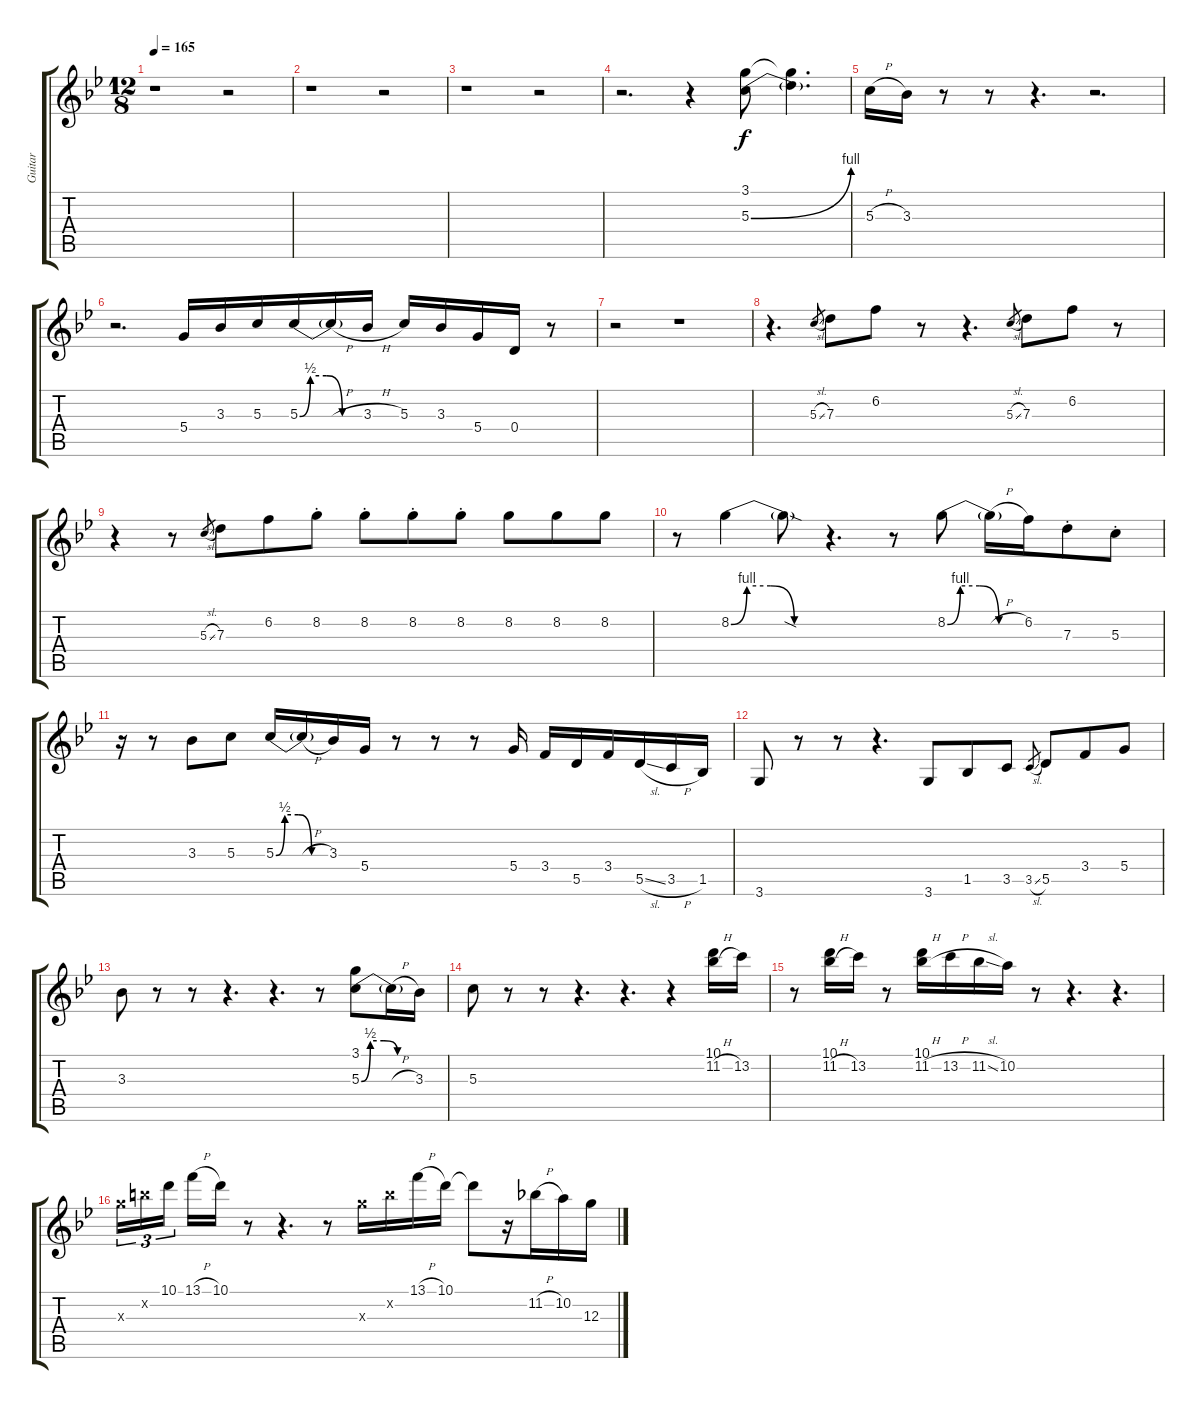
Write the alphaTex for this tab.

\track ("Guitar" "Guitar") {instrument overdrivenguitar}
\staff {score tabs}
\tuning (E4 B3 G3 D3 A2 E2) {hide}
\ts (12 8)
\tempo 165
\clef g2
\ks bb
r.1{dy f instrument overdrivenguitar} r.2 |
r.1 r.2 |
r.1 r.2 |
r.2{d} r.4 (3.1 5.3{be (bend 0 0 60 4)}).8 (3.1{t} 5.3{t}).4{d} |
5.3{h}.16 3.3.16 r.8 r.8 r.4{d} r.2{d} |
r.2{d} 5.4.16 3.3.16 5.3.16 5.3{be (custom 0 0 10 2 25 2 40 0 60 0)}.16 5.3{h t}.16 3.3{h}.16 5.3.16 3.3.16 5.4.16 0.4.16 r.8 |
r.2 r.1 |
r.4{d} 5.3{sl}.8{gr} 7.3.8 6.2.8 r.8 r.4{d} 5.3{sl}.8{gr} 7.3.8 6.2.8 r.8 |
r.4 r.8 5.3{sl}.8{gr} 7.3.8 6.2.8 8.2{st}.8 8.2{st}.8 8.2{st}.8 8.2{st}.8 8.2.8 8.2.8 8.2.8 |
r.8 8.2{be (custom 0 0 10 4 25 4 40 0 60 0)}.4 8.2{sod t}.8 r.4{d} r.8 8.2{be (custom 0 0 10 4 25 4 40 0 60 0)}.8 8.2{h t}.16 6.2.16 7.3{st}.8 5.3{st}.8 |
r.16 r.8 3.3.8 5.3.8 5.3{be (custom 0 0 10 2 25 2 40 0 60 0)}.16 5.3{h t}.16 3.3.16 5.4.16 r.8 r.8 r.8 5.4.16 3.4.16 5.5.16 3.4.16 5.5{sl}.16 3.5{h}.16 1.5.16 |
3.6.8 r.8 r.8 r.4{d} 3.6.8 1.5.8 3.5.8 3.5{sl}.8{gr} 5.5.8 3.4.8 5.4.8 |
3.3.8 r.8 r.8 r.4{d} r.4{d} r.8 (3.1 5.3{be (custom 0 0 10 2 25 2 40 0 60 0)}).8 5.3{h t}.16 3.3.16 |
5.3.8 r.8 r.8 r.4{d} r.4{d} r.4 (10.1 11.2{h}).16 13.2.16 |
r.8 (10.1 11.2{h}).16 13.2.16 r.8 (10.1 11.2{h}).16 13.2{h}.16 11.2{sl}.16 10.2.16 r.8 r.4{d} r.4{d} |
12.3{x}.16{tu (3 2)} 12.2{x}.16{tu (3 2)} 10.1.16{tu (3 2) beam splitsecondary} 13.1{h}.16 10.1.16 r.8 r.4{d} r.8 12.3{x}.16 12.2{x}.16 13.1{h}.16 10.1.16 10.1{t}.8 r.16 11.2{h}.16 10.2.16 12.3.16
